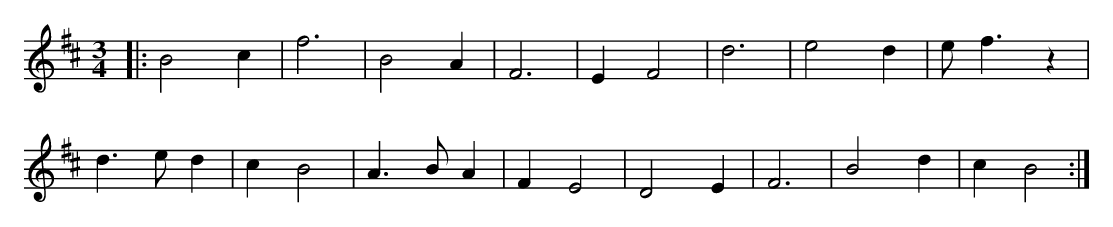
X:1
M:3/4
K:Bmin
|:B4c2 | f6 | B4A2 | F6 | E2F4 | d6 | e4d2 | ef3z2 |
d3ed2 | c2B4 | A3BA2 | F2E4 | D4E2 | F6 | B4d2 | c2B4 :|
